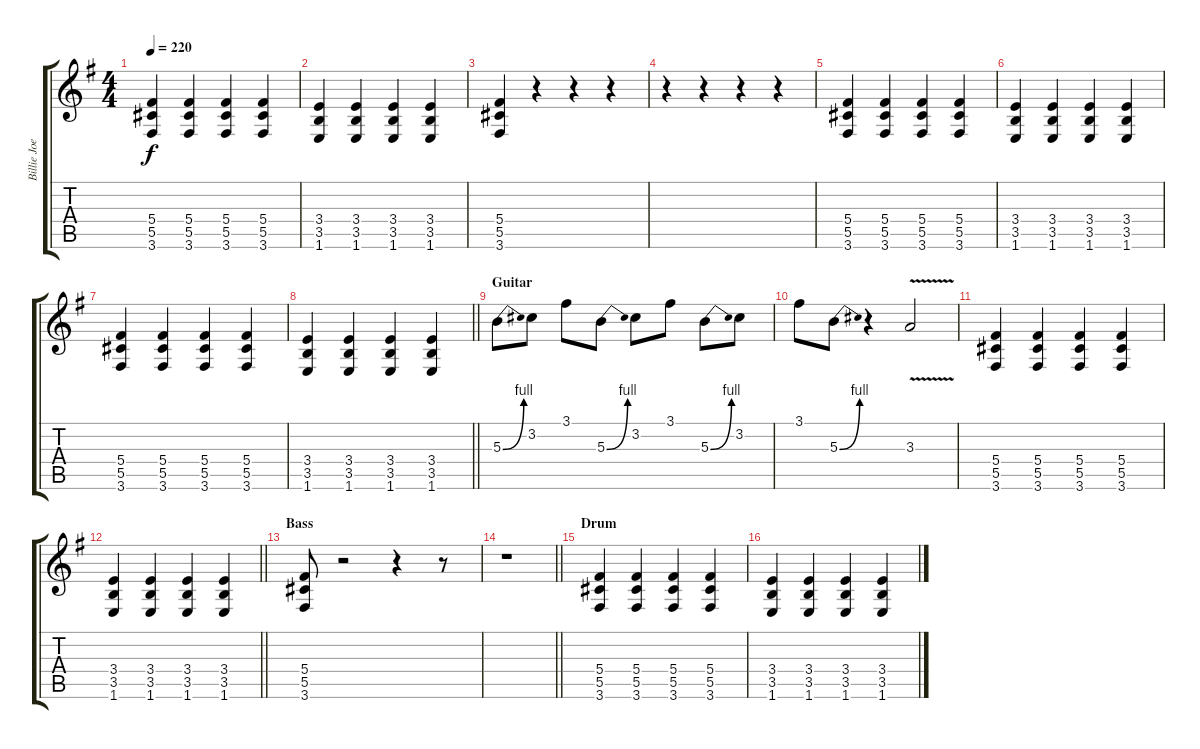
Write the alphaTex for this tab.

\track ("Billie Joe Armstrong" "Billie Joe") {instrument distortionguitar}
\staff {score tabs}
\tuning (Eb4 Bb3 Gb3 Db3 Ab2 Eb2) {hide}
\ts (4 4)
\tempo 220
\clef g2
\ks g
(5.4 5.5 3.6).4{dy f} (5.4 5.5 3.6).4 (5.4 5.5 3.6).4 (5.4 5.5 3.6).4 |
(3.4 3.5 1.6).4 (3.4 3.5 1.6).4 (3.4 3.5 1.6).4 (3.4 3.5 1.6).4 |
(5.4 5.5 3.6).4 r.4 r.4 r.4 |
r.4 r.4 r.4 r.4 |
(5.4 5.5 3.6).4 (5.4 5.5 3.6).4 (5.4 5.5 3.6).4 (5.4 5.5 3.6).4 |
(3.4 3.5 1.6).4 (3.4 3.5 1.6).4 (3.4 3.5 1.6).4 (3.4 3.5 1.6).4 |
(5.4 5.5 3.6).4 (5.4 5.5 3.6).4 (5.4 5.5 3.6).4 (5.4 5.5 3.6).4 |
\barLineRight lightlight
(3.4 3.5 1.6).4 (3.4 3.5 1.6).4 (3.4 3.5 1.6).4 (3.4 3.5 1.6).4 |
\section ("" "Guitar")
5.3{be (bend 0 0 60 4)}.8 3.2.8 3.1.8 5.3{be (bend 0 0 60 4)}.8 3.2.8 3.1.8 5.3{be (bend 0 0 60 4)}.8 3.2.8 |
3.1.8 5.3{be (bend 0 0 60 4)}.8 r.4 3.3{v}.2 |
(5.4 5.5 3.6).4 (5.4 5.5 3.6).4 (5.4 5.5 3.6).4 (5.4 5.5 3.6).4 |
\barLineRight lightlight
(3.4 3.5 1.6).4 (3.4 3.5 1.6).4 (3.4 3.5 1.6).4 (3.4 3.5 1.6).4 |
\section ("" "Bass")
(5.4 5.5 3.6).8 r.2 r.4 r.8 |
\barLineRight lightlight
r.1 |
\section ("" "Drum")
(5.4 5.5 3.6).4 (5.4 5.5 3.6).4 (5.4 5.5 3.6).4 (5.4 5.5 3.6).4 |
(3.4 3.5 1.6).4 (3.4 3.5 1.6).4 (3.4 3.5 1.6).4 (3.4 3.5 1.6).4
